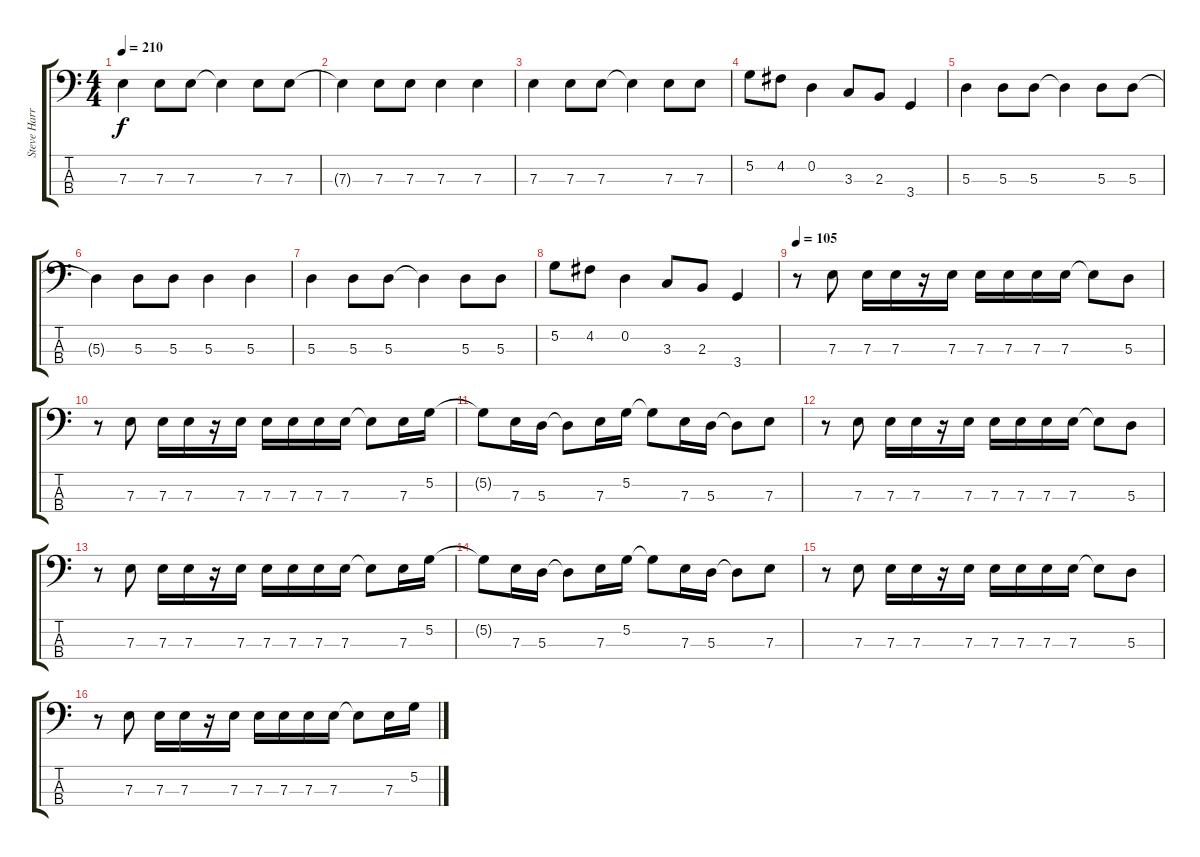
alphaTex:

\track ("Steve Harris" "Steve Harr") {instrument electricbassfinger}
\staff {score tabs}
\tuning (G2 D2 A1 E1) {hide}
\ts (4 4)
\tempo 210
\clef f4
\ks c
7.3.4{dy f} 7.3.8 7.3.8 7.3{t}.4 7.3.8 7.3.8 |
7.3{t}.4 7.3.8 7.3.8 7.3.4 7.3.4 |
7.3.4 7.3.8 7.3.8 7.3{t}.4 7.3.8 7.3.8 |
5.2.8 4.2.8 0.2.4 3.3.8 2.3.8 3.4.4 |
5.3.4 5.3.8 5.3.8 5.3{t}.4 5.3.8 5.3.8 |
5.3{t}.4 5.3.8 5.3.8 5.3.4 5.3.4 |
5.3.4 5.3.8 5.3.8 5.3{t}.4 5.3.8 5.3.8 |
5.2.8 4.2.8 0.2.4 3.3.8 2.3.8 3.4.4 |
\tempo 105
r.8 7.3.8 7.3.16 7.3.16 r.16 7.3.16 7.3.16 7.3.16 7.3.16 7.3.16 7.3{t}.8 5.3.8 |
r.8 7.3.8 7.3.16 7.3.16 r.16 7.3.16 7.3.16 7.3.16 7.3.16 7.3.16 7.3{t}.8 7.3.16 5.2.16 |
5.2{t}.8 7.3.16 5.3.16 5.3{t}.8 7.3.16 5.2.16 5.2{t}.8 7.3.16 5.3.16 5.3{t}.8 7.3.8 |
r.8 7.3.8 7.3.16 7.3.16 r.16 7.3.16 7.3.16 7.3.16 7.3.16 7.3.16 7.3{t}.8 5.3.8 |
r.8 7.3.8 7.3.16 7.3.16 r.16 7.3.16 7.3.16 7.3.16 7.3.16 7.3.16 7.3{t}.8 7.3.16 5.2.16 |
5.2{t}.8 7.3.16 5.3.16 5.3{t}.8 7.3.16 5.2.16 5.2{t}.8 7.3.16 5.3.16 5.3{t}.8 7.3.8 |
r.8 7.3.8 7.3.16 7.3.16 r.16 7.3.16 7.3.16 7.3.16 7.3.16 7.3.16 7.3{t}.8 5.3.8 |
r.8 7.3.8 7.3.16 7.3.16 r.16 7.3.16 7.3.16 7.3.16 7.3.16 7.3.16 7.3{t}.8 7.3.16 5.2.16
